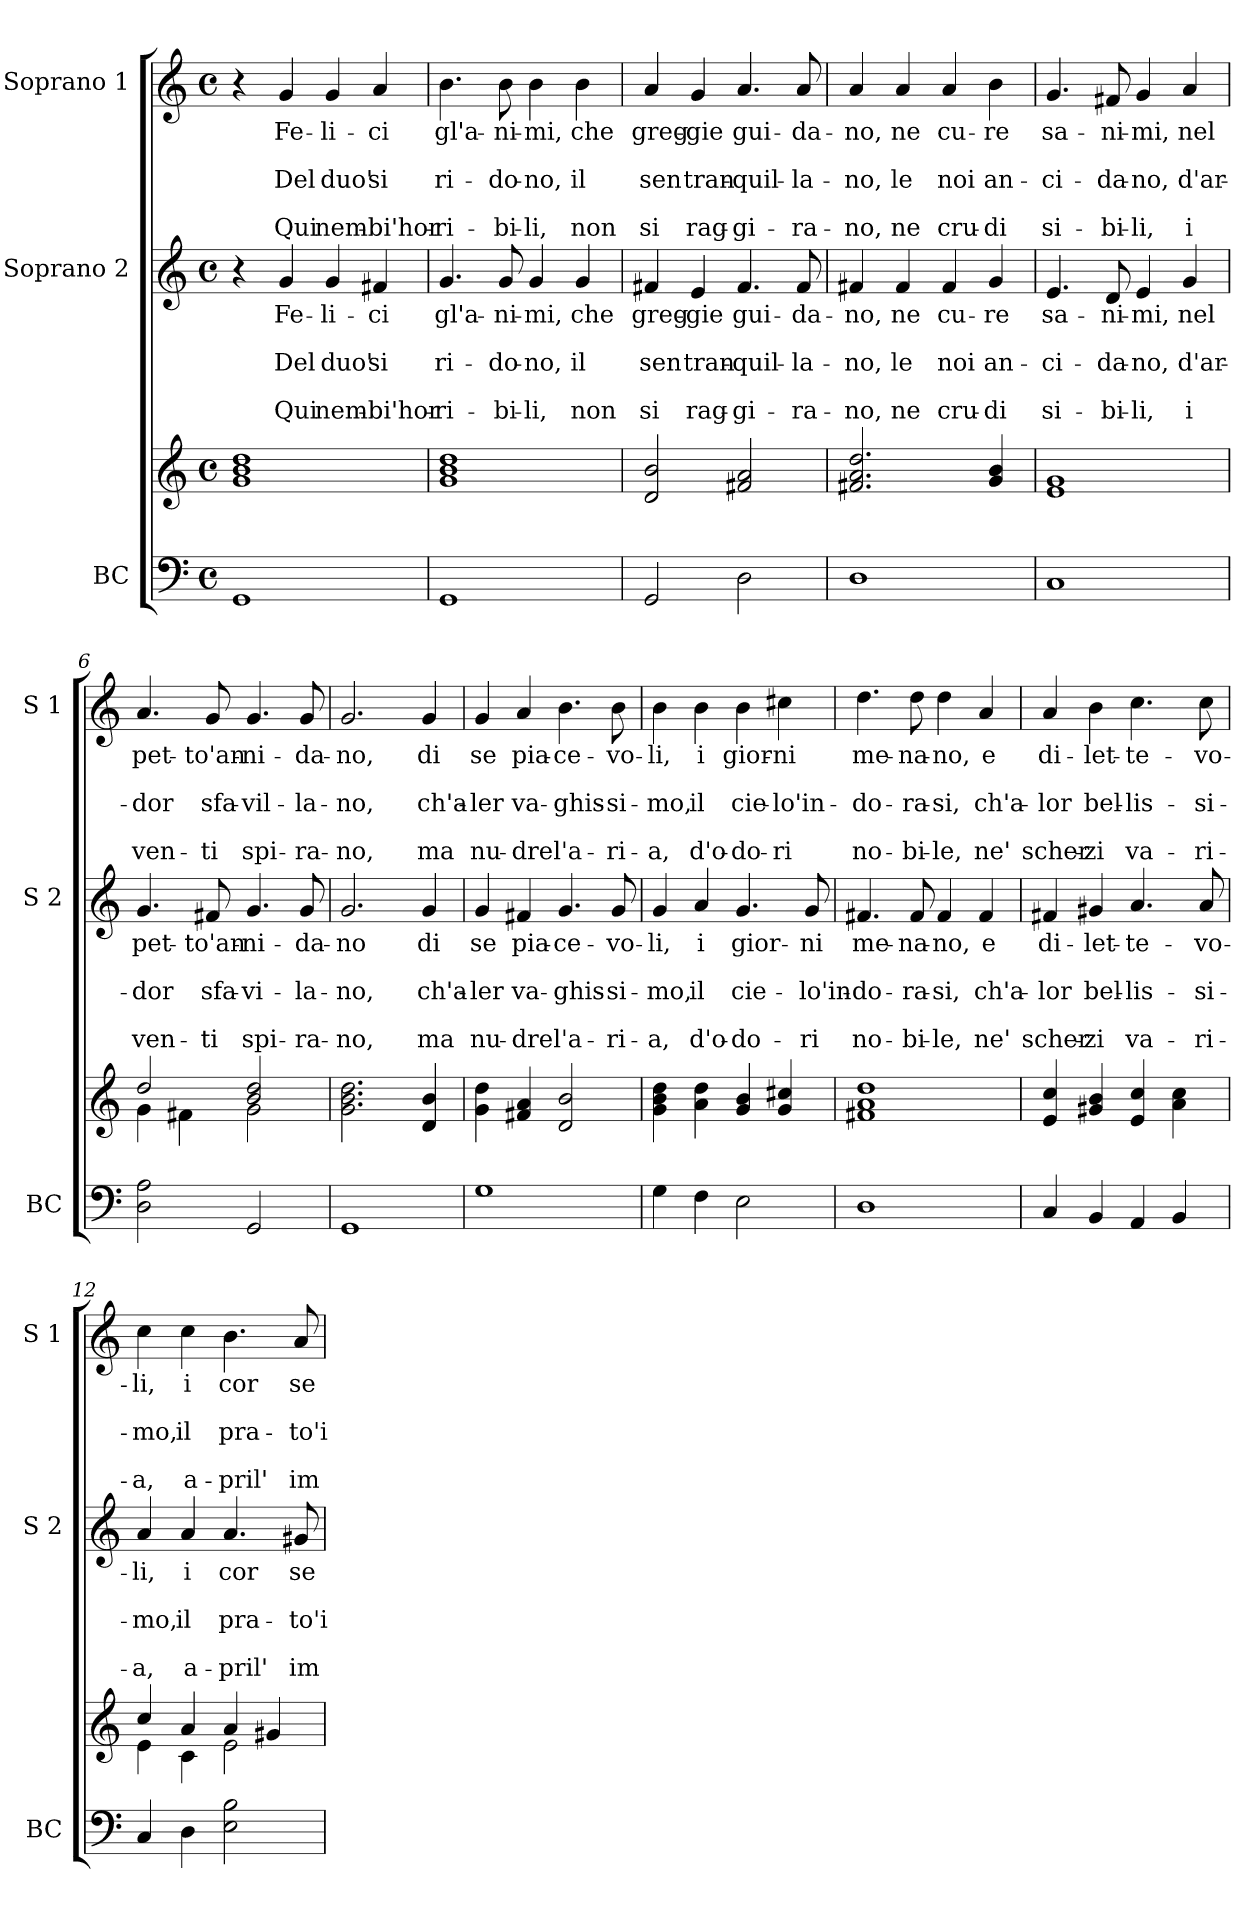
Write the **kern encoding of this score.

**kern	**kern	**kern	**text	**text	**text	**text	**text	**kern	**text	**text	**text	**text	**text
*part3	*part3	*part2	*part2	*part2	*part2	*part2	*part2	*part1	*part1	*part1	*part1	*part1	*part1
*staff4	*staff3	*staff2	*staff2	*staff2	*staff2	*staff2	*staff2	*staff1	*staff1	*staff1	*staff1	*staff1	*staff1
*I"BC	*	*I"Soprano 2	*	*	*	*	*	*I"Soprano 1	*	*	*	*	*
*I'BC	*	*I'S 2	*	*	*	*	*	*I'S 1	*	*	*	*	*
*clefF4	*clefG2	*clefG2	*	*	*	*	*	*clefG2	*	*	*	*	*
*k[]	*k[]	*k[]	*	*	*	*	*	*k[]	*	*	*	*	*
*C:	*C:	*C:	*	*	*	*	*	*C:	*	*	*	*	*
*M4/4	*M4/4	*M4/4	*	*	*	*	*	*M4/4	*	*	*	*	*
*met(c)	*met(c)	*met(c)	*	*	*	*	*	*met(c)	*	*	*	*	*
=1	=1	=1	=1	=1	=1	=1	=1	=1	=1	=1	=1	=1	=1
1GG	1g 1b 1dd	4r	.	.	.	.	.	4r	.	.	.	.	.
.	.	4g/	Fe-	.	Del	.	Qui	4g/	Fe-	.	Del	.	Qui
.	.	4g/	-li-	.	duo'	.	nem-	4g/	-li-	.	duo'	.	nem-
.	.	4f#X/	-ci	.	si	.	-bi'hor-	4a/	-ci	.	si	.	-bi'hor-
=2	=2	=2	=2	=2	=2	=2	=2	=2	=2	=2	=2	=2	=2
1GG	1g 1b 1dd	4.g/	gl'a-	.	ri-	.	-ri-	4.b\	gl'a-	.	ri-	.	-ri-
.	.	8g/	-ni-	.	-do-	.	-bi-	8b\	-ni-	.	-do-	.	-bi-
.	.	4g/	-mi,	.	-no,	.	-li,	4b\	-mi,	.	-no,	.	-li,
.	.	4g/	che	.	il	.	non	4b\	che	.	il	.	non
=3	=3	=3	=3	=3	=3	=3	=3	=3	=3	=3	=3	=3	=3
2GG/	2d/ 2b/	4f#X/	greg-	.	sen	.	si	4a/	greg-	.	sen	.	si
.	.	4e/	-gie	.	tran-	.	rag-	4g/	-gie	.	tran-	.	rag-
2D\	2f#X/ 2a/	4.f#/	gui-	.	-quil-	.	-gi-	4.a/	gui-	.	-quil-	.	-gi-
.	.	8f#/	-da-	.	-la-	.	-ra-	8a/	-da-	.	-la-	.	-ra-
=4	=4	=4	=4	=4	=4	=4	=4	=4	=4	=4	=4	=4	=4
1D	2.f#X/ 2.a/ 2.dd/	4f#X/	-no,	.	-no,	.	-no,	4a/	-no,	.	-no,	.	-no,
.	.	4f#/	ne	.	le	.	ne	4a/	ne	.	le	.	ne
.	.	4f#/	cu-	.	noi	.	cru-	4a/	cu-	.	noi	.	cru-
.	4g/ 4b/	4g/	-re	.	an-	.	-di	4b\	-re	.	an-	.	-di
!!LO:LB:g=z
=5	=5	=5	=5	=5	=5	=5	=5	=5	=5	=5	=5	=5	=5
1C	1e 1g	4.e/	sa-	.	-ci-	.	si-	4.g/	sa-	.	-ci-	.	si-
.	.	8d/	-ni-	.	-da-	.	-bi-	8f#X/	-ni-	.	-da-	.	-bi-
.	.	4e/	-mi,	.	-no,	.	-li,	4g/	-mi,	.	-no,	.	-li,
.	.	4g/	nel	.	d'ar-	.	i	4a/	nel	.	d'ar-	.	i
=6	=6	=6	=6	=6	=6	=6	=6	=6	=6	=6	=6	=6	=6
*	*^	*	*	*	*	*	*	*	*	*	*	*	*
2D\ 2A\	2dd/	4g\	4.g/	pet-	.	-dor	.	ven-	4.a/	pet-	.	-dor	.	ven-
.	.	4f#X\	.	.	.	.	.	.	.	.	.	.	.	.
.	.	.	8f#X/	-to'an-	.	sfa-	.	-ti	8g/	-to'an-	.	sfa-	.	-ti
2GG/	2b/ 2dd/	2g\	4.g/	-ni-	.	-vi-	.	spi-	4.g/	-ni-	.	-vil-	.	spi-
.	.	.	8g/	-da-	.	-la-	.	-ra-	8g/	-da-	.	-la-	.	-ra-
*	*v	*v	*	*	*	*	*	*	*	*	*	*	*	*
=7	=7	=7	=7	=7	=7	=7	=7	=7	=7	=7	=7	=7	=7
1GG	2.g\ 2.b\ 2.dd\	2.g/	-no	.	-no,	.	-no,	2.g/	-no,	.	-no,	.	-no,
.	4d/ 4b/	4g/	di	.	ch'a-	.	ma	4g/	di	.	ch'a-	.	ma
=8	=8	=8	=8	=8	=8	=8	=8	=8	=8	=8	=8	=8	=8
1G	4g\ 4dd\	4g/	se	.	-ler	.	nu-	4g/	se	.	-ler	.	nu-
.	4f#X/ 4a/	4f#X/	pia-	.	va-	.	-dre	4a/	pia-	.	va-	.	-dre
.	2d/ 2b/	4.g/	-ce-	.	-ghis-	.	l'a-	4.b\	-ce-	.	-ghis-	.	l'a-
.	.	8g/	-vo-	.	-si-	.	-ri-	8b\	-vo-	.	-si-	.	-ri-
=9	=9	=9	=9	=9	=9	=9	=9	=9	=9	=9	=9	=9	=9
4G\	4g\ 4b\ 4dd\	4g/	-li,	.	-mo,	.	-a,	4b\	-li,	.	-mo,	.	-a,
4F\	4a\ 4dd\	4a/	i	.	il	.	d'o-	4b\	i	.	il	.	d'o-
2E\	4g/ 4b/	4.g/	gior-	.	cie-	.	-do-	4b\	gior-	.	cie-	.	-do-
.	4g/ 4cc#X/	.	.	.	.	.	.	4cc#X\	-ni	.	-lo'in-	.	-ri
.	.	8g/	-ni	.	-lo'in-	.	-ri	.	.	.	.	.	.
!!LO:PB:g=z
=10	=10	=10	=10	=10	=10	=10	=10	=10	=10	=10	=10	=10	=10
1D	1f#X 1a 1dd	4.f#X/	me-	.	-do-	.	no-	4.dd\	me-	.	-do-	.	no-
.	.	8f#/	-na-	.	-ra-	.	-bi-	8dd\	-na-	.	-ra-	.	-bi-
.	.	4f#/	-no,	.	-si,	.	-le,	4dd\	-no,	.	-si,	.	-le,
.	.	4f#/	e	.	ch'a-	.	ne'	4a/	e	.	ch'a-	.	ne'
=11	=11	=11	=11	=11	=11	=11	=11	=11	=11	=11	=11	=11	=11
4C/	4e/ 4cc/	4f#X/	di-	.	-lor	.	scher-	4a/	di-	.	-lor	.	scher-
4BB/	4g#X/ 4b/	4g#X/	-let-	.	bel-	.	-zi	4b\	-let-	.	bel-	.	-zi
4AA/	4e/ 4cc/	4.a/	-te-	.	-lis-	.	va-	4.cc\	-te-	.	-lis-	.	va-
4BB/	4a\ 4cc\	.	.	.	.	.	.	.	.	.	.	.	.
.	.	8a/	-vo-	.	-si-	.	-ri-	8cc\	-vo-	.	-si-	.	-ri-
=12	=12	=12	=12	=12	=12	=12	=12	=12	=12	=12	=12	=12	=12
*	*^	*	*	*	*	*	*	*	*	*	*	*	*
4C/	4cc/	4e\	4a/	-li,	.	-mo,	.	-a,	4cc\	-li,	.	-mo,	.	-a,
4D\	4a/	4c\	4a/	i	.	il	.	a-	4cc\	i	.	il	.	a-
2E\ 2B\	4a/	2e\	4.a/	cor	.	pra-	.	-pril'	4.b\	cor	.	pra-	.	-pril'
.	4g#X/	.	.	.	.	.	.	.	.	.	.	.	.	.
.	.	.	8g#X/	se-	.	-to'i	.	im-	8a/	se-	.	-to'i	.	im-
*	*v	*v	*	*	*	*	*	*	*	*	*	*	*	*
=	=	=	=	=	=	=	=	=	=	=	=	=	=
*-	*-	*-	*-	*-	*-	*-	*-	*-	*-	*-	*-	*-	*-
